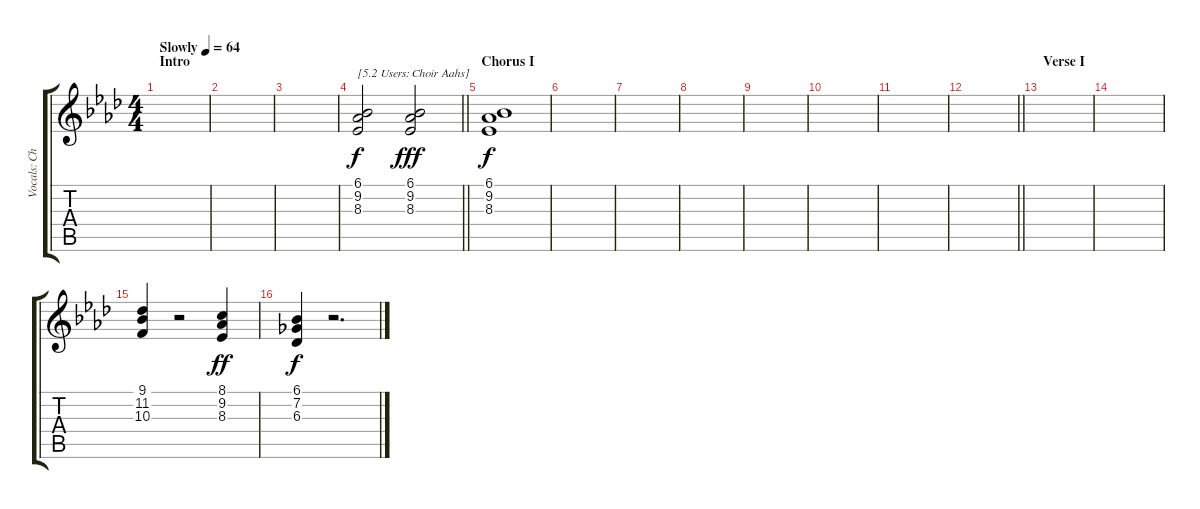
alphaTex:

\track ("Vocals: Choir" "Vocals: Ch") {instrument choiraahs}
\staff {score tabs}
\tuning (E4 B3 G3 D3 A2 E2) {hide}
\ts (4 4)
\section ("" "Intro")
\tempo (64 "Slowly")
\clef g2
\ks ab
|
|
|
\barLineRight lightlight
(6.1 9.2 8.3).2{txt "[5.2 Users: Choir Aahs]"} (6.1 9.2 8.3).2{dy fff} |
\section ("" "Chorus I")
(6.1 9.2 8.3).1{dy f} |
|
|
|
|
|
|
\barLineRight lightlight
|
\section ("" "Verse I")
|
|
(9.1 11.2 10.3).4 r.2 (8.1 9.2 8.3).4{dy ff} |
(6.1 7.2 6.3).4{dy f} r.2{d}
